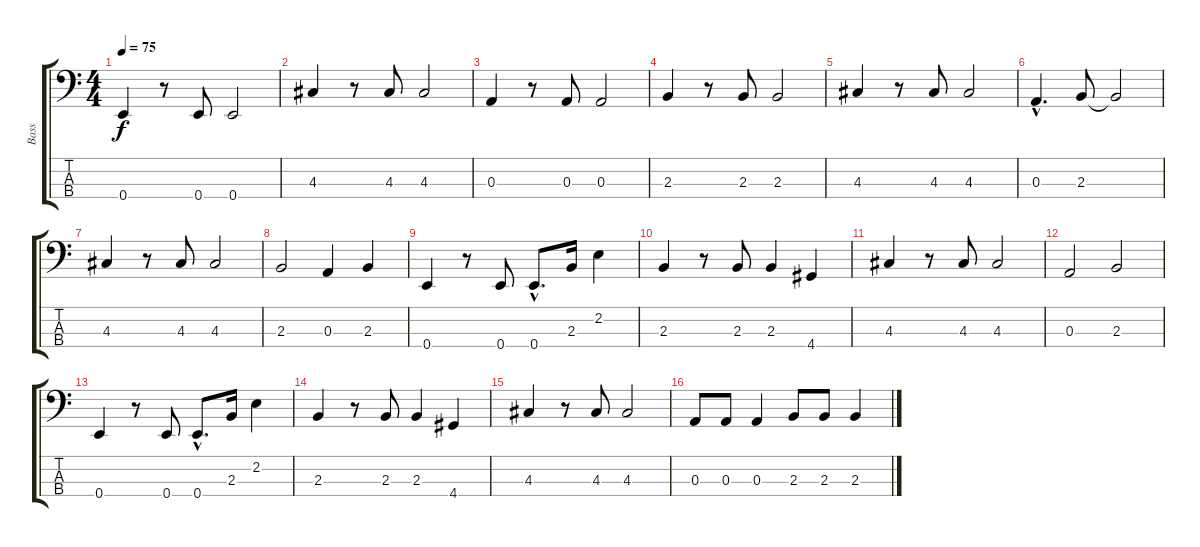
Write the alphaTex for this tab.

\track ("Bass" "Bass") {instrument electricbasspick}
\staff {score tabs}
\tuning (G2 D2 A1 E1) {hide}
\ts (4 4)
\tempo 75
\clef f4
\ks c
0.4.4{dy f} r.8 0.4.8 0.4.2 |
4.3.4 r.8 4.3.8 4.3.2 |
0.3.4 r.8 0.3.8 0.3.2 |
2.3.4 r.8 2.3.8 2.3.2 |
4.3.4 r.8 4.3.8 4.3.2 |
0.3{hac}.4{d} 2.3.8 2.3{t}.2 |
4.3.4 r.8 4.3.8 4.3.2 |
2.3.2 0.3.4 2.3.4 |
0.4.4 r.8 0.4.8 0.4{hac}.8{d} 2.3.16 2.2.4 |
2.3.4 r.8 2.3.8 2.3.4 4.4.4 |
4.3.4 r.8 4.3.8 4.3.2 |
0.3.2 2.3.2 |
0.4.4 r.8 0.4.8 0.4{hac}.8{d} 2.3.16 2.2.4 |
2.3.4 r.8 2.3.8 2.3.4 4.4.4 |
4.3.4 r.8 4.3.8 4.3.2 |
0.3.8 0.3.8 0.3.4 2.3.8 2.3.8 2.3.4
